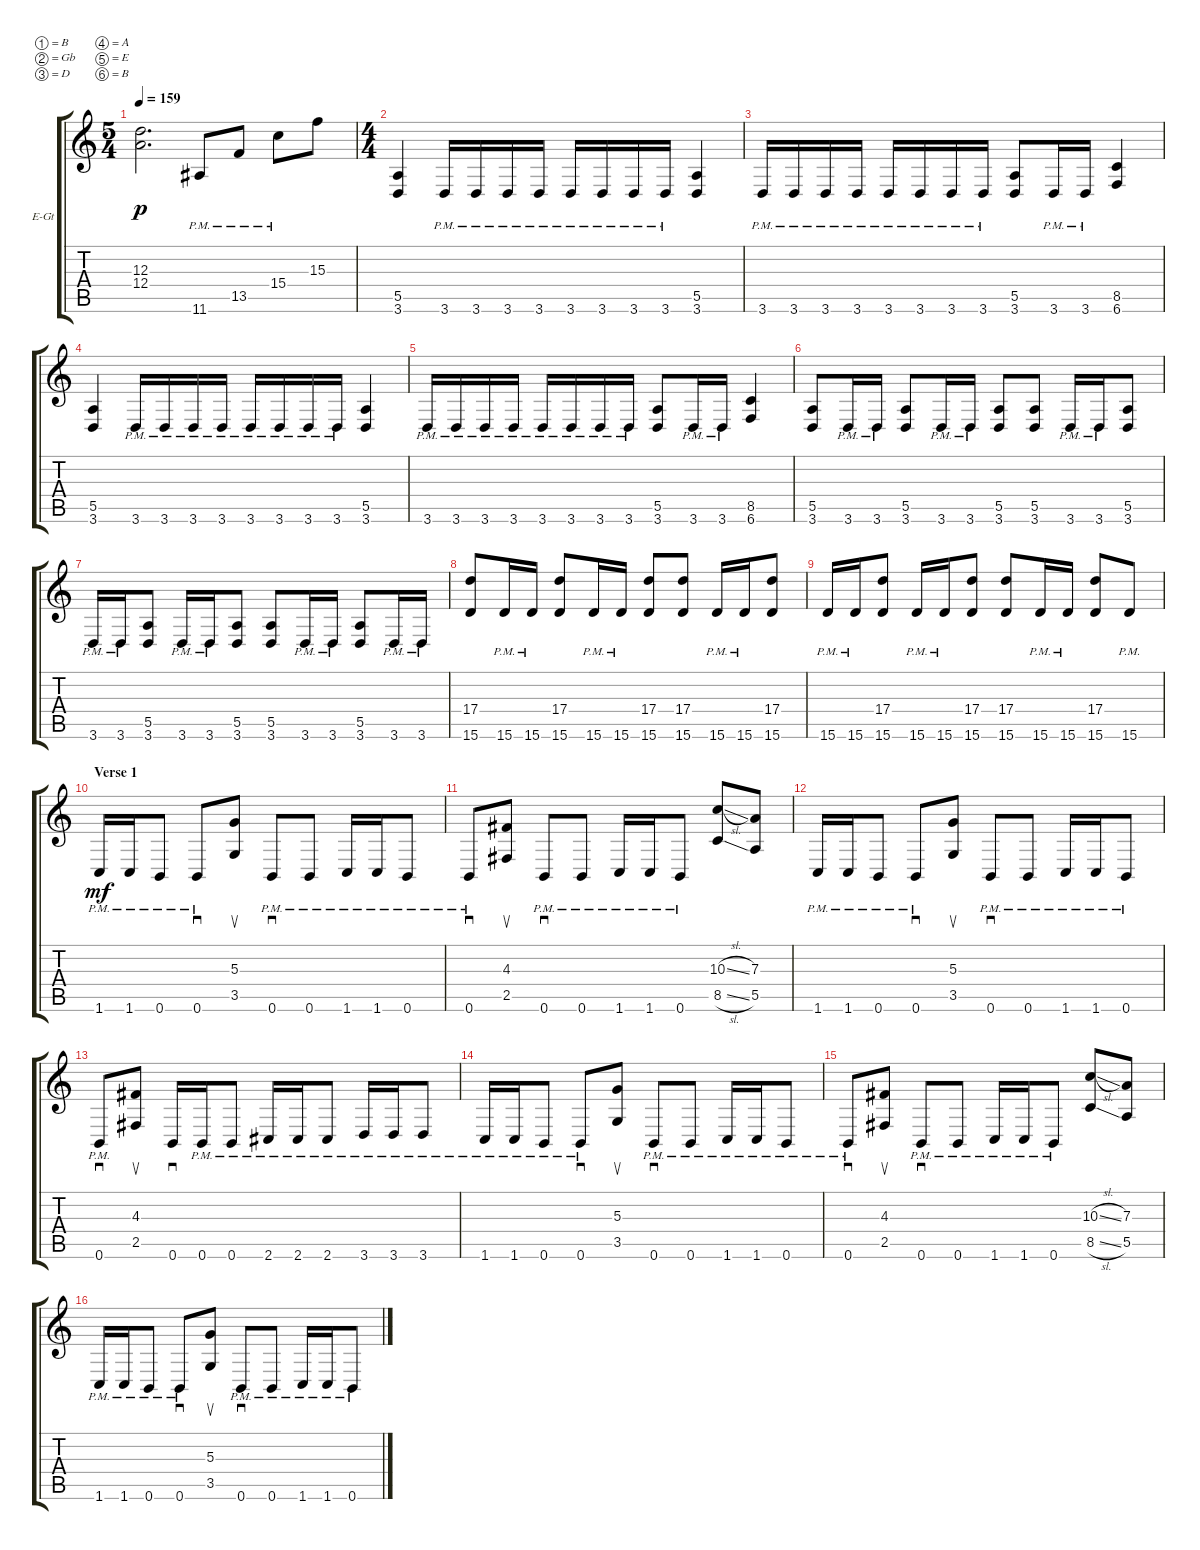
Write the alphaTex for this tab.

\bracketExtendMode groupsimilarinstruments
\firstSystemTrackNameOrientation horizontal
\otherSystemsTrackNameOrientation horizontal
\track ("Electric Guitar 1" "E-Gt") {instrument distortionguitar}
\staff {score tabs}
\tuning (B3 Gb3 D3 A2 E2 B1)
\ts (5 4)
\tempo 159
\clef g2
\ks c
(12.4{t} 12.3{t}).2{d dy p} 11.6{pm}.8 13.5{pm}.8 15.4{pm}.8 15.3.8 |
\ts (4 4)
(3.6 5.5).4 3.6{pm}.16 3.6{pm}.16 3.6{pm}.16 3.6{pm}.16 3.6{pm}.16 3.6{pm}.16 3.6{pm}.16 3.6{pm}.16 (3.6 5.5).4 |
3.6{pm}.16 3.6{pm}.16 3.6{pm}.16 3.6{pm}.16 3.6{pm}.16 3.6{pm}.16 3.6{pm}.16 3.6{pm}.16 (3.6 5.5).8 3.6{pm}.16 3.6{pm}.16 (6.6 8.5).4 |
(3.6 5.5).4 3.6{pm}.16 3.6{pm}.16 3.6{pm}.16 3.6{pm}.16 3.6{pm}.16 3.6{pm}.16 3.6{pm}.16 3.6{pm}.16 (3.6 5.5).4 |
3.6{pm}.16 3.6{pm}.16 3.6{pm}.16 3.6{pm}.16 3.6{pm}.16 3.6{pm}.16 3.6{pm}.16 3.6{pm}.16 (3.6 5.5).8 3.6{pm}.16 3.6{pm}.16 (6.6 8.5).4 |
(3.6 5.5).8 3.6{pm}.16 3.6{pm}.16 (3.6 5.5).8 3.6{pm}.16 3.6{pm}.16 (3.6 5.5).8 (3.6 5.5).8 3.6{pm}.16 3.6{pm}.16 (3.6 5.5).8 |
3.6{pm}.16 3.6{pm}.16 (3.6 5.5).8 3.6{pm}.16 3.6{pm}.16 (3.6 5.5).8 (3.6 5.5).8 3.6{pm}.16 3.6{pm}.16 (3.6 5.5).8 3.6{pm}.16 3.6{pm}.16 |
(15.6 17.4).8 15.6{pm}.16 15.6{pm}.16 (15.6 17.4).8 15.6{pm}.16 15.6{pm}.16 (15.6 17.4).8 (15.6 17.4).8 15.6{pm}.16 15.6{pm}.16 (15.6 17.4).8 |
15.6{pm}.16 15.6{pm}.16 (15.6 17.4).8 15.6{pm}.16 15.6{pm}.16 (15.6 17.4).8 (15.6 17.4).8 15.6{pm}.16 15.6{pm}.16 (15.6 17.4).8 15.6{pm}.8 |
\section ("" "Verse 1")
1.6{pm}.16{dy mf} 1.6{pm}.16 0.6{pm}.8 0.6{pm}.8{sd} (3.5 5.3).8{su} 0.6{pm}.8{sd} 0.6{pm}.8 1.6{pm}.16 1.6{pm}.16 0.6{pm}.8 |
0.6{pm}.8{sd} (2.5 4.3).8{su} 0.6{pm}.8{sd} 0.6{pm}.8 1.6{pm}.16 1.6{pm}.16 0.6{pm}.8 (8.5{sl} 10.3{sl}).8 (5.5 7.3).8 |
1.6{pm}.16 1.6{pm}.16 0.6{pm}.8 0.6{pm}.8{sd} (3.5 5.3).8{su} 0.6{pm}.8{sd} 0.6{pm}.8 1.6{pm}.16 1.6{pm}.16 0.6{pm}.8 |
0.6{pm}.8{sd} (2.5 4.3).8{su} 0.6.16{sd} 0.6{pm}.16 0.6{pm}.8 2.6{pm}.16 2.6{pm}.16 2.6{pm}.8 3.6{pm}.16 3.6{pm}.16 3.6{pm}.8 |
1.6{pm}.16 1.6{pm}.16 0.6{pm}.8 0.6{pm}.8{sd} (3.5 5.3).8{su} 0.6{pm}.8{sd} 0.6{pm}.8 1.6{pm}.16 1.6{pm}.16 0.6{pm}.8 |
0.6{pm}.8{sd} (2.5 4.3).8{su} 0.6{pm}.8{sd} 0.6{pm}.8 1.6{pm}.16 1.6{pm}.16 0.6{pm}.8 (8.5{sl} 10.3{sl}).8 (5.5 7.3).8 |
1.6{pm}.16 1.6{pm}.16 0.6{pm}.8 0.6{pm}.8{sd} (3.5 5.3).8{su} 0.6{pm}.8{sd} 0.6{pm}.8 1.6{pm}.16 1.6{pm}.16 0.6{pm}.8
